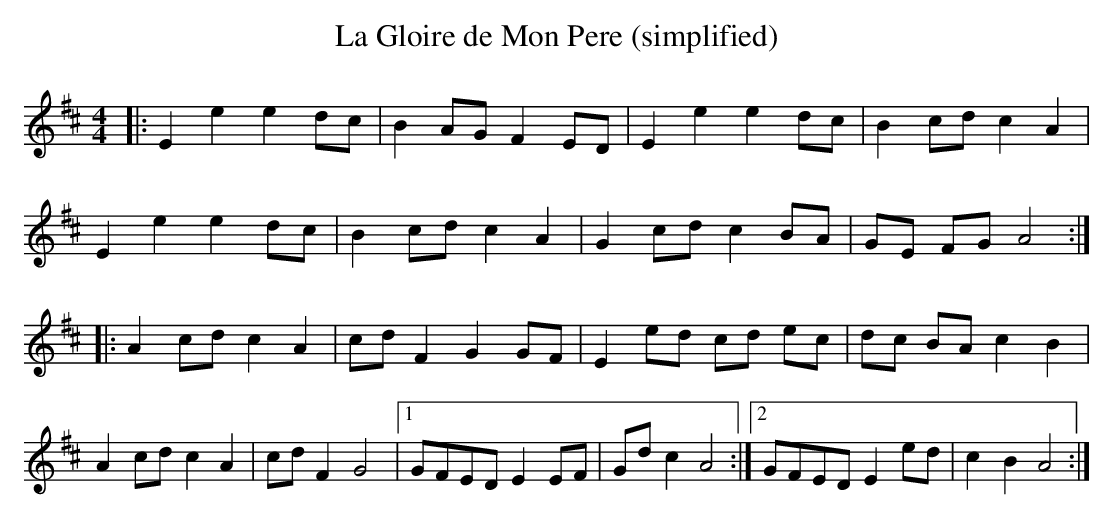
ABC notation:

X:1
T:La Gloire de Mon Pere (simplified)
L:1/4
M:4/4
K:D
|: E e e d/2c/2 | B A/2G/2 F E/2D/2 | E e e d/2c/2 | B c/2d/2 c A |
   E e e d/2c/2 | B c/2d/2 c A | G c/2d/2c B/2A/2 | G/2E/2 F/2G/2 A2 :|
|: A c/2d/2 c A | c/2d/2 F G G/2F/2 | E e/2d/2 c/2d/2 e/2c/2 | d/2c/2 B/2A/2 c B |
   A c/2d/2 c A | c/2d/2 F G2 | [1  G/2F/2E/2D/2 E E/2F/2 | G/2d/2 c A2 :| [2 G/2F/2E/2D/2 E e/2d/2 | c B  A2 :|
